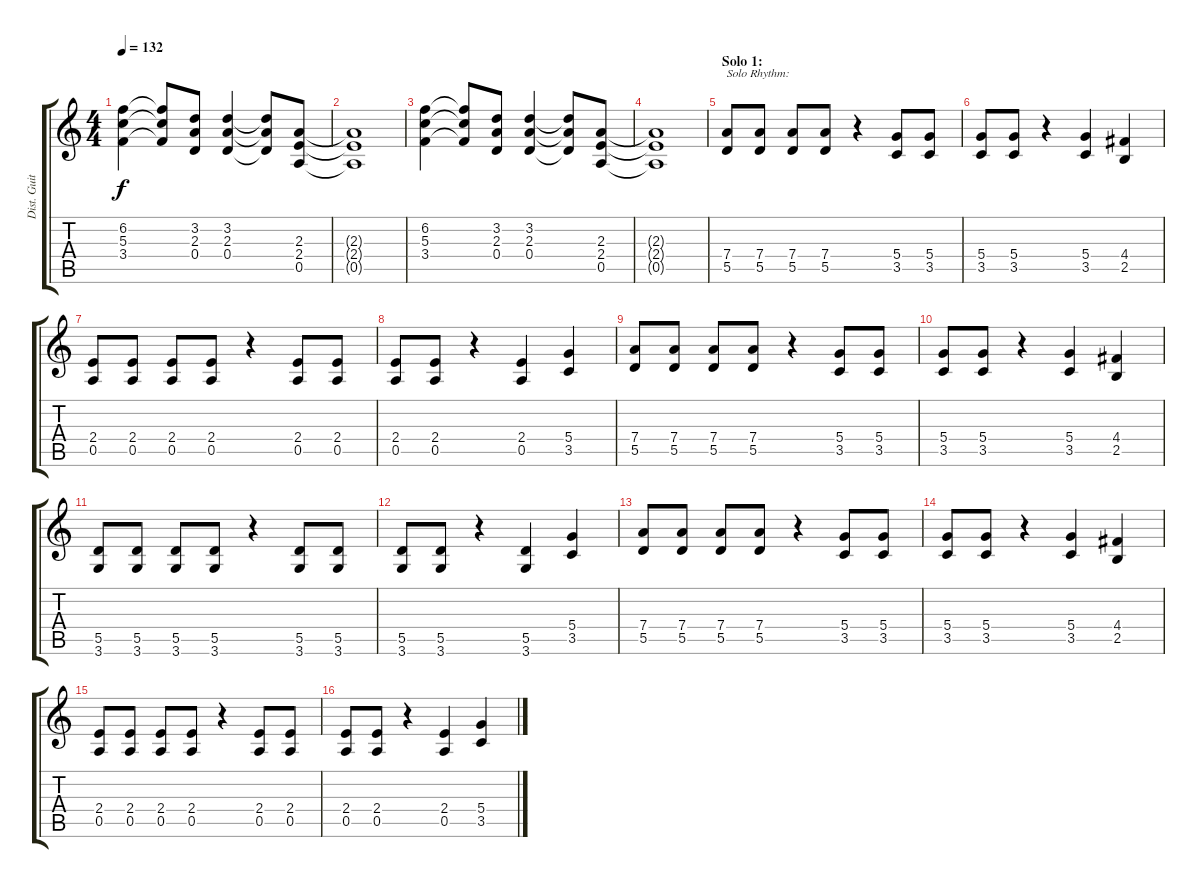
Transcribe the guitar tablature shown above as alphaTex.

\track ("Dist. Guitar 2" "Dist. Guit") {instrument distortionguitar}
\staff {score tabs}
\tuning (E4 B3 G3 D3 A2 E2) {hide}
\ts (4 4)
\tempo 132
\clef g2
\ks c
(6.2 5.3 3.4).4{dy f} (6.2{t} 5.3{t} 3.4{t}).8 (3.2 2.3 0.4).8 (3.2 2.3 0.4).4 (3.2{t} 2.3{t} 0.4{t}).8 (2.3 2.4 0.5).8 |
(2.3{t} 2.4{t} 0.5{t}).1 |
(6.2 5.3 3.4).4 (6.2{t} 5.3{t} 3.4{t}).8 (3.2 2.3 0.4).8 (3.2 2.3 0.4).4 (3.2{t} 2.3{t} 0.4{t}).8 (2.3 2.4 0.5).8 |
(2.3{t} 2.4{t} 0.5{t}).1 |
\section ("" "Solo 1:")
(7.4 5.5).8{txt "Solo Rhythm:"} (7.4 5.5).8 (7.4 5.5).8 (7.4 5.5).8 r.4 (5.4 3.5).8 (5.4 3.5).8 |
(5.4 3.5).8 (5.4 3.5).8 r.4 (5.4 3.5).4 (4.4 2.5).4 |
(2.4 0.5).8 (2.4 0.5).8 (2.4 0.5).8 (2.4 0.5).8 r.4 (2.4 0.5).8 (2.4 0.5).8 |
(2.4 0.5).8 (2.4 0.5).8 r.4 (2.4 0.5).4 (5.4 3.5).4 |
(7.4 5.5).8 (7.4 5.5).8 (7.4 5.5).8 (7.4 5.5).8 r.4 (5.4 3.5).8 (5.4 3.5).8 |
(5.4 3.5).8 (5.4 3.5).8 r.4 (5.4 3.5).4 (4.4 2.5).4 |
(5.5 3.6).8 (5.5 3.6).8 (5.5 3.6).8 (5.5 3.6).8 r.4 (5.5 3.6).8 (5.5 3.6).8 |
(5.5 3.6).8 (5.5 3.6).8 r.4 (5.5 3.6).4 (5.4 3.5).4 |
(7.4 5.5).8 (7.4 5.5).8 (7.4 5.5).8 (7.4 5.5).8 r.4 (5.4 3.5).8 (5.4 3.5).8 |
(5.4 3.5).8 (5.4 3.5).8 r.4 (5.4 3.5).4 (4.4 2.5).4 |
(2.4 0.5).8 (2.4 0.5).8 (2.4 0.5).8 (2.4 0.5).8 r.4 (2.4 0.5).8 (2.4 0.5).8 |
(2.4 0.5).8 (2.4 0.5).8 r.4 (2.4 0.5).4 (5.4 3.5).4
